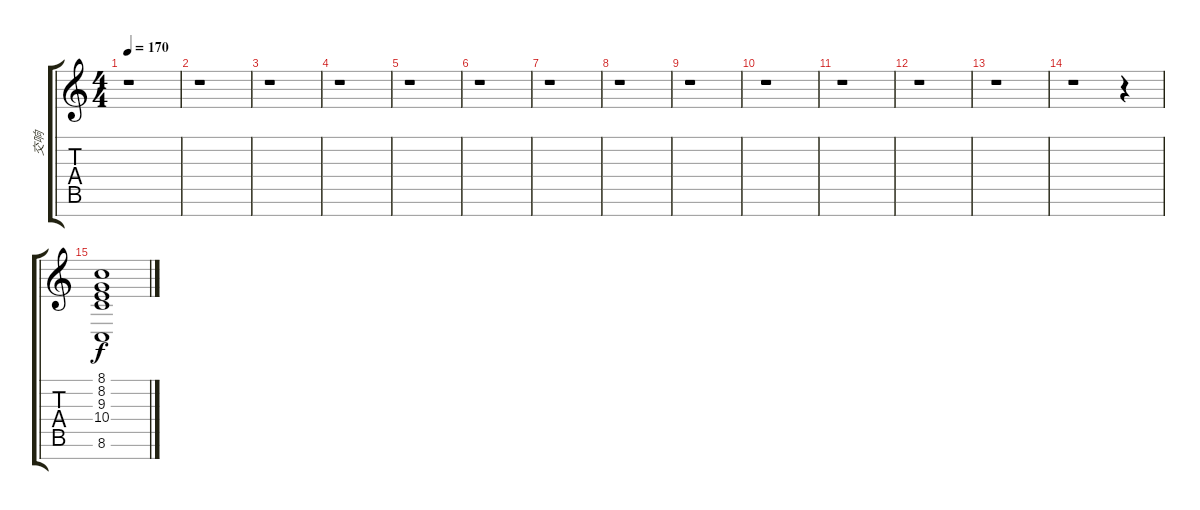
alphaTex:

\track ("交响" "交响") {instrument orchestrahit}
\staff {score tabs}
\tuning (E4 B3 G3 D3 A2 E2 B1) {hide}
\ts (4 4)
\tempo 170
\clef g2
\ks c
r.1{dy f} |
r.1 |
r.1 |
r.1 |
r.1 |
r.1 |
r.1 |
r.1 |
r.1 |
r.1 |
r.1 |
r.1 |
r.1 |
r.1 r.4 |
(8.1 8.2 9.3 10.4 8.6).1
